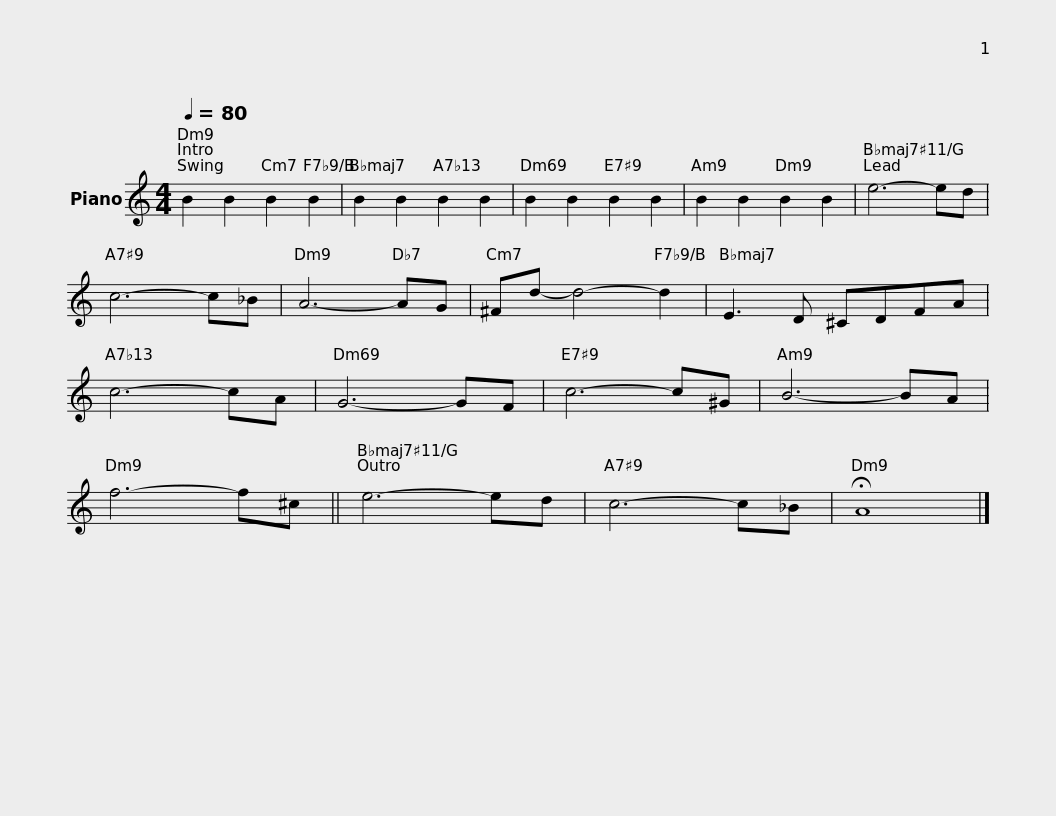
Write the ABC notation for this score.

X:1
L:1/8
Q:1/4=80
M:4/4
I:linebreak $
K:C
V:1 treble
V:1
 B2 B2 B2 B2 | B2 B2 B2 B2 | B2 B2 B2 B2 | B2 B2 B2 B2 |$ e6- ed | %5
 c6- c_B | A6- AG | ^Fd- d4- d2 | E3 D ^CDFA |$ c6- cA | %10
 G6- GF | c6- c^G | B6- BA | f6- f^c ||$ e6- ed | %15
 c6- c_B | !fermata!A8 |] %17
